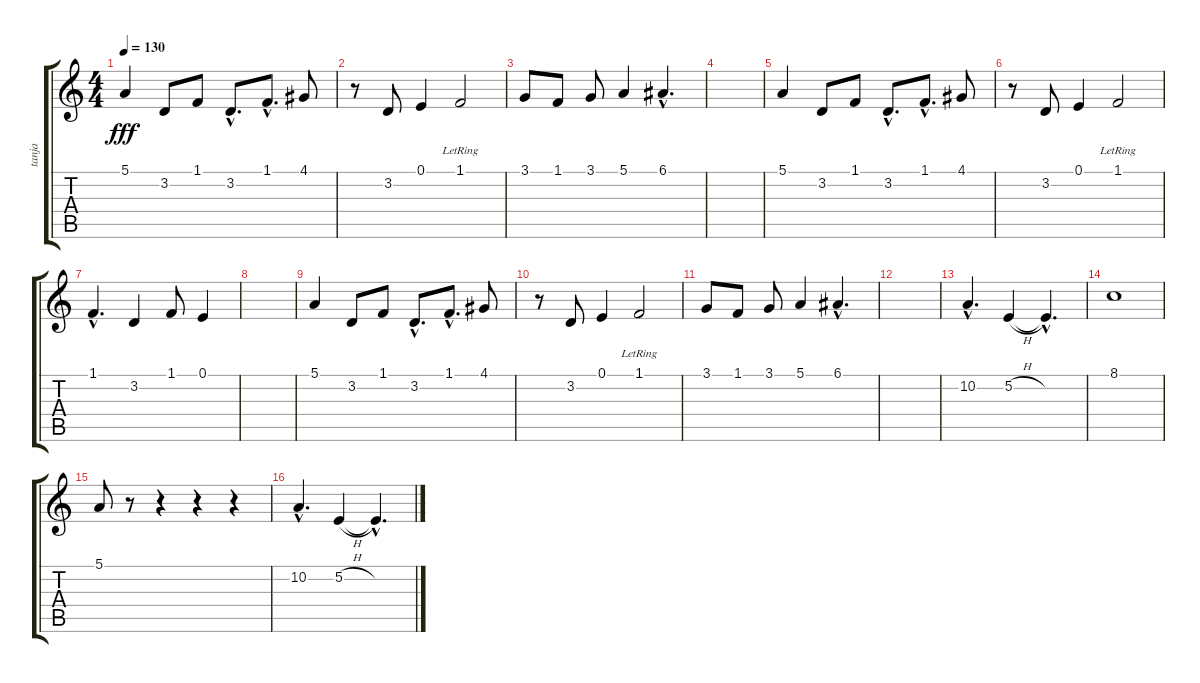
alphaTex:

\track ("tanja" "tanja") {instrument voiceoohs}
\staff {score tabs}
\tuning (E4 B3 G3 D3 A2 E2) {hide}
\ts (4 4)
\tempo 130
\clef g2
\ks c
5.1.4{dy fff} 3.2.8 1.1.8 3.2{hac}.8{d} 1.1{hac}.8{d} 4.1.8 |
r.8 3.2.8 0.1.4 1.1{lr}.2 |
3.1.8 1.1.8 3.1.8 5.1.4 6.1{hac}.4{d} |
|
5.1.4 3.2.8 1.1.8 3.2{hac}.8{d} 1.1{hac}.8{d} 4.1.8 |
r.8 3.2.8 0.1.4 1.1{lr}.2 |
1.1{hac}.4{d} 3.2.4 1.1.8 0.1.4 |
|
5.1.4 3.2.8 1.1.8 3.2{hac}.8{d} 1.1{hac}.8{d} 4.1.8 |
r.8 3.2.8 0.1.4 1.1{lr}.2 |
3.1.8 1.1.8 3.1.8 5.1.4 6.1{hac}.4{d} |
|
10.2{hac}.4{d} 5.2{h}.4 5.2{hac t}.4{d} |
8.1.1 |
5.1.8 r.8 r.4 r.4 r.4 |
10.2{hac}.4{d} 5.2{h}.4 5.2{hac t}.4{d}
